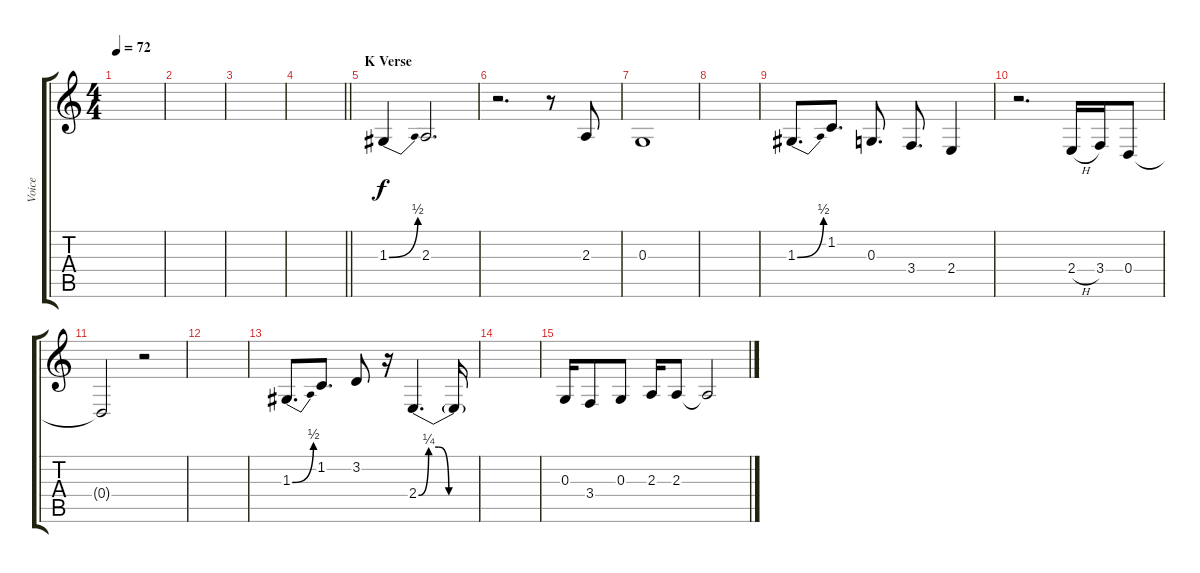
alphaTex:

\track ("Voice" "Voice") {instrument baritonesax}
\staff {score tabs}
\tuning (E4 B3 G3 D3 A2 E2) {hide}
\ts (4 4)
\tempo 72
\clef g2
\ks c
|
|
|
\barLineRight lightlight
|
\section ("" "K Verse")
1.3{be (bend 0 0 60 2)}.4 2.3.2{d} |
r.2{d} r.8 2.3.8 |
0.3.1 |
|
1.3{be (bend 0 0 60 2)}.8{d} 1.2.8{d} 0.3.8{d} 3.4.8{d} 2.4.4 |
r.2{d} 2.4{h}.16 3.4.16 0.4.8 |
0.4{t}.2 r.2 |
|
1.3{be (bend 0 0 60 2)}.8{d} 1.2.8{d} 3.2.8 r.16 2.4{be (custom 0 0 10 1 20 1 30 0 60 0)}.4{d} 2.4{t}.16 |
|
0.3.16 3.4.8 0.3.8 2.3.16 2.3.8 2.3{t}.2
